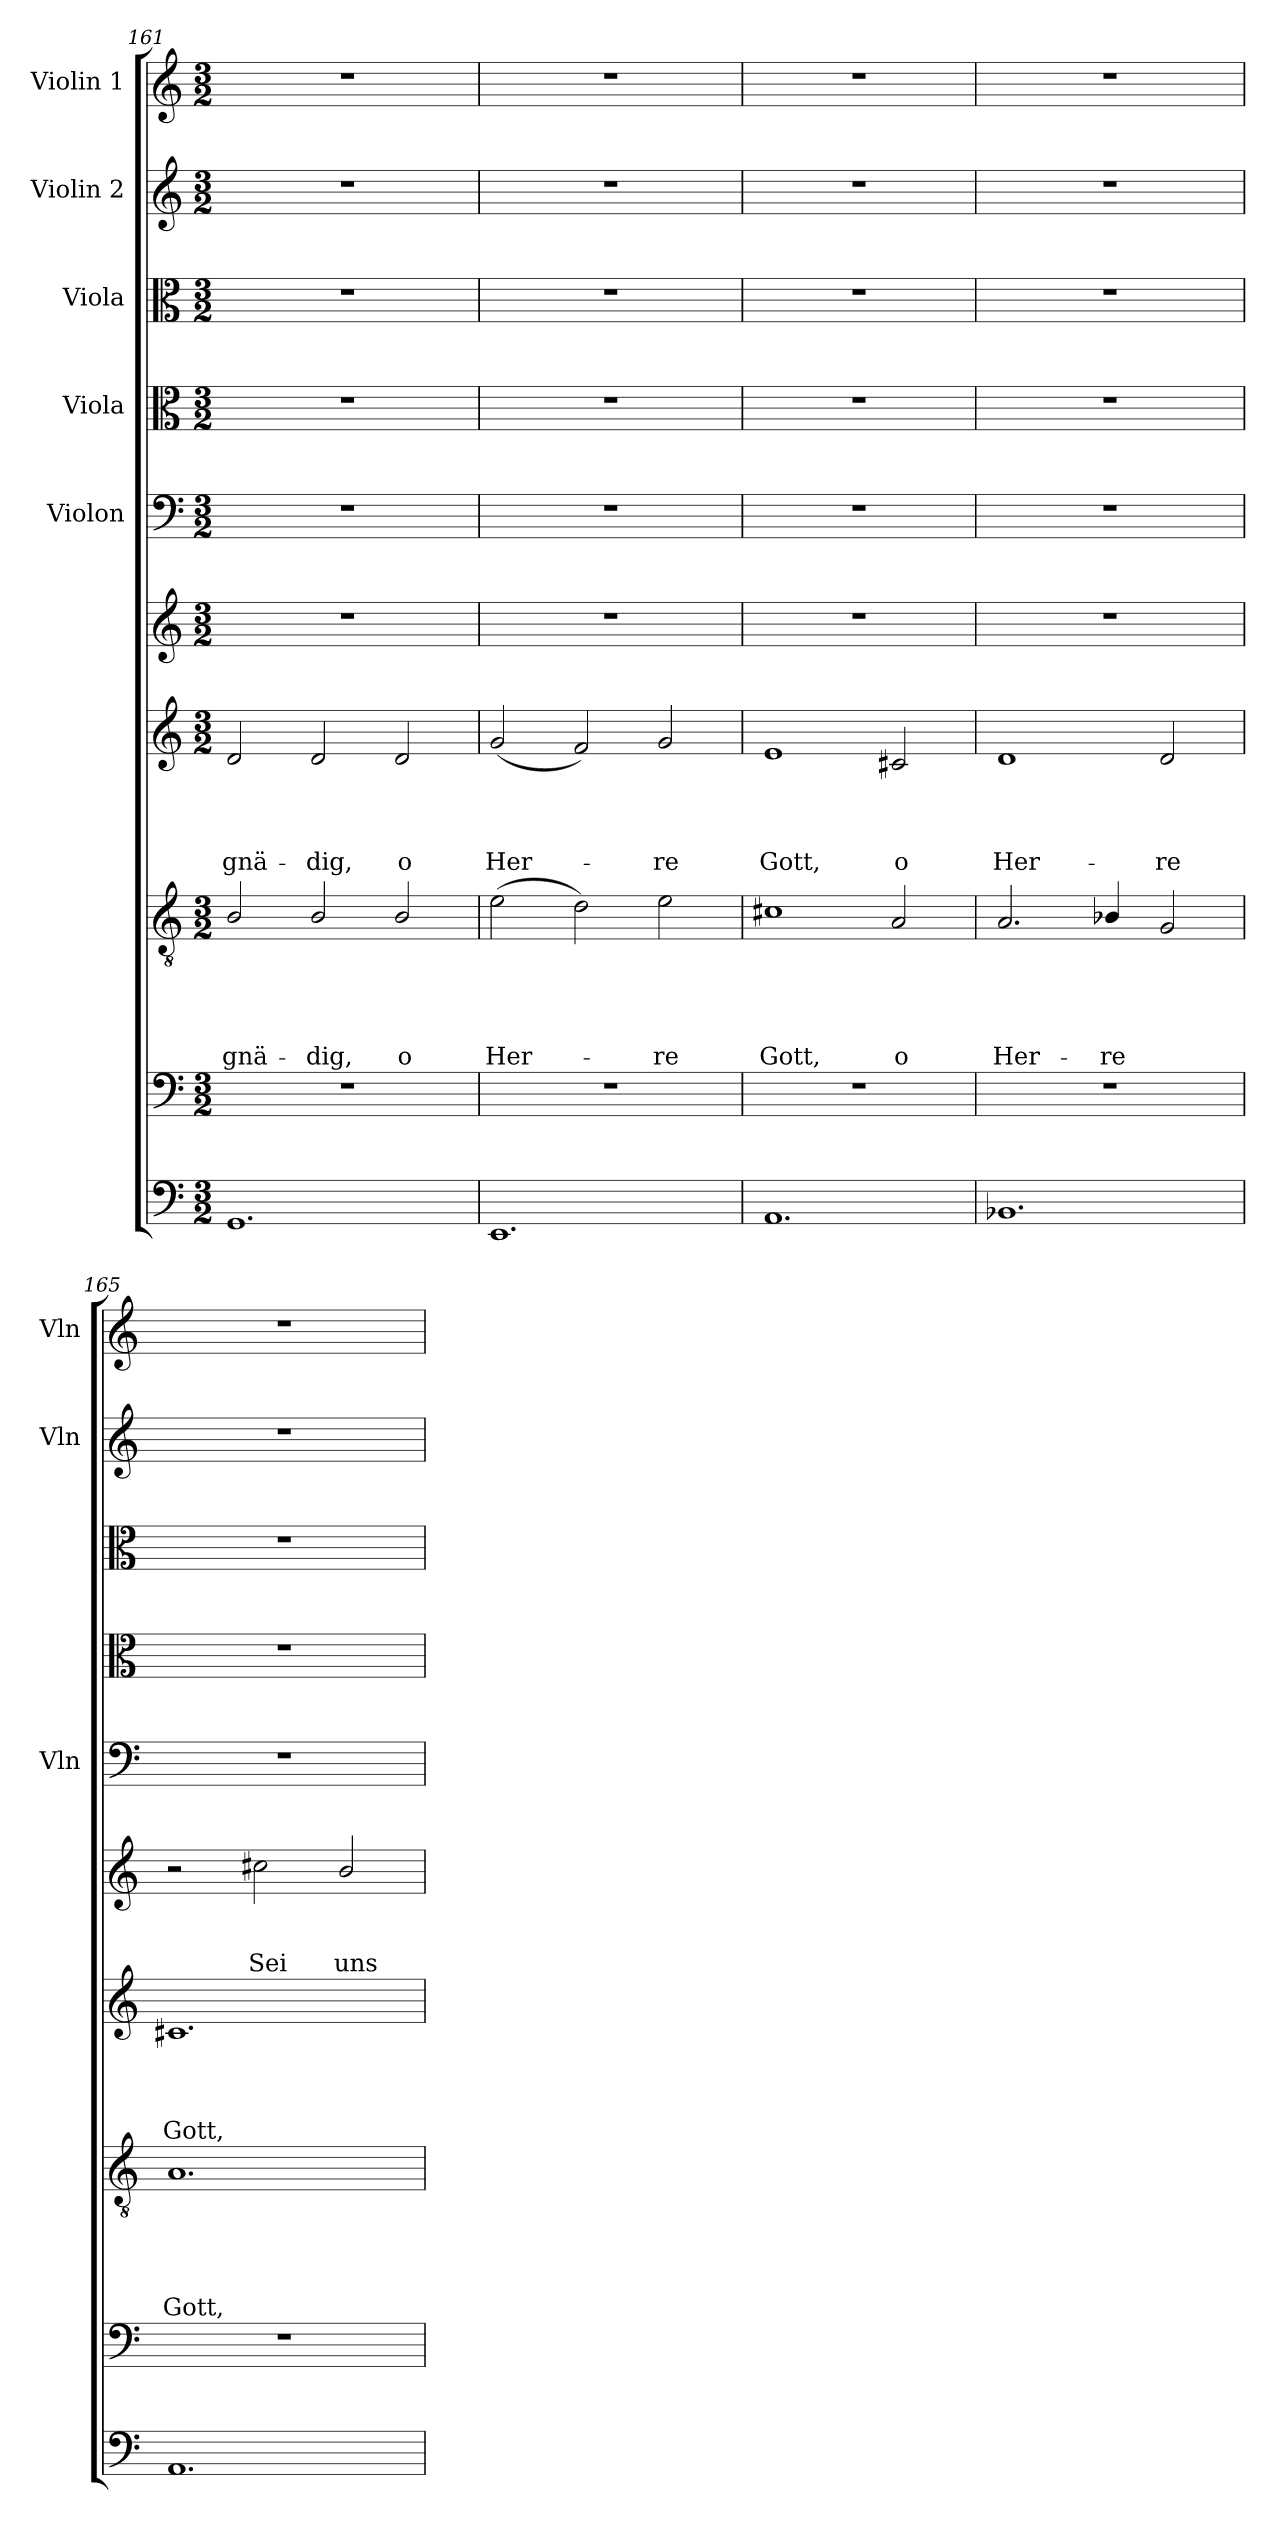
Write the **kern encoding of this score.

**kern	**kern	**kern	**text	**text	**text	**text	**text	**kern	**text	**text	**text	**text	**kern	**text	**text	**text	**kern	**kern	**kern	**kern	**kern
*part10	*part9	*part8	*part8	*part8	*part8	*part8	*part8	*part7	*part7	*part7	*part7	*part7	*part6	*part6	*part6	*part6	*part5	*part4	*part3	*part2	*part1
*staff10	*staff9	*staff8	*staff8	*staff8	*staff8	*staff8	*staff8	*staff7	*staff7	*staff7	*staff7	*staff7	*staff6	*staff6	*staff6	*staff6	*staff5	*staff4	*staff3	*staff2	*staff1
*	*	*	*	*	*	*	*	*	*	*	*	*	*	*	*	*	*I"Violon	*I"Viola	*I"Viola	*I"Violin 2	*I"Violin 1
*	*	*	*	*	*	*	*	*	*	*	*	*	*	*	*	*	*I'Vln	*	*	*I'Vln	*I'Vln
!!LO:LB:g=z
*clefF4	*clefF4	*clefGv2	*	*	*	*	*	*clefG2	*	*	*	*	*clefG2	*	*	*	*clefF4	*clefC3	*clefC3	*clefG2	*clefG2
*k[]	*k[]	*k[]	*	*	*	*	*	*k[]	*	*	*	*	*k[]	*	*	*	*k[]	*k[]	*k[]	*k[]	*k[]
*C:	*C:	*C:	*	*	*	*	*	*C:	*	*	*	*	*C:	*	*	*	*C:	*C:	*C:	*C:	*C:
*M3/2	*M3/2	*M3/2	*	*	*	*	*	*M3/2	*	*	*	*	*M3/2	*	*	*	*M3/2	*M3/2	*M3/2	*M3/2	*M3/2
=161	=161	=161	=161	=161	=161	=161	=161	=161	=161	=161	=161	=161	=161	=161	=161	=161	=161	=161	=161	=161	=161
!	!LO:N:vis=1	!	!	!	!	!	!LO:LY:b	!	!	!	!	!LO:LY:b	!LO:N:vis=1	!	!	!	!LO:N:vis=1	!LO:N:vis=1	!LO:N:vis=1	!LO:N:vis=1	!LO:N:vis=1
1.GG	1.r	2B/	.	.	.	.	gnä-	2d/	.	.	.	gnä-	1.r	.	.	.	1.r	1.r	1.r	1.r	1.r
!	!	!	!	!	!	!	!LO:LY:b	!	!	!	!	!LO:LY:b	!	!	!	!	!	!	!	!	!
.	.	2B/	.	.	.	.	-dig,	2d/	.	.	.	-dig,	.	.	.	.	.	.	.	.	.
!	!	!	!	!	!	!	!LO:LY:b	!	!	!	!	!LO:LY:b	!	!	!	!	!	!	!	!	!
.	.	2B/	.	.	.	.	o	2d/	.	.	.	o	.	.	.	.	.	.	.	.	.
=162	=162	=162	=162	=162	=162	=162	=162	=162	=162	=162	=162	=162	=162	=162	=162	=162	=162	=162	=162	=162	=162
!	!LO:N:vis=1	!	!	!	!	!	!LO:LY:b	!	!	!	!	!LO:LY:b	!LO:N:vis=1	!	!	!	!LO:N:vis=1	!LO:N:vis=1	!LO:N:vis=1	!LO:N:vis=1	!LO:N:vis=1
1.EE	1.r	(>2e\	.	.	.	.	Her-	(<2g/	.	.	.	Her-	1.r	.	.	.	1.r	1.r	1.r	1.r	1.r
.	.	2d\)	.	.	.	.	.	2f/)	.	.	.	.	.	.	.	.	.	.	.	.	.
!	!	!	!	!	!	!	!LO:LY:b	!	!	!	!	!LO:LY:b	!	!	!	!	!	!	!	!	!
.	.	2e\	.	.	.	.	-re	2g/	.	.	.	-re	.	.	.	.	.	.	.	.	.
=163	=163	=163	=163	=163	=163	=163	=163	=163	=163	=163	=163	=163	=163	=163	=163	=163	=163	=163	=163	=163	=163
!	!LO:N:vis=1	!	!	!	!	!	!LO:LY:b	!	!	!	!	!LO:LY:b	!LO:N:vis=1	!	!	!	!LO:N:vis=1	!LO:N:vis=1	!LO:N:vis=1	!LO:N:vis=1	!LO:N:vis=1
1.AA	1.r	1c#X	.	.	.	.	Gott,	1e	.	.	.	Gott,	1.r	.	.	.	1.r	1.r	1.r	1.r	1.r
!	!	!	!	!	!	!	!LO:LY:b	!	!	!	!	!LO:LY:b	!	!	!	!	!	!	!	!	!
.	.	2A/	.	.	.	.	o	2c#X/	.	.	.	o	.	.	.	.	.	.	.	.	.
=164	=164	=164	=164	=164	=164	=164	=164	=164	=164	=164	=164	=164	=164	=164	=164	=164	=164	=164	=164	=164	=164
!	!LO:N:vis=1	!	!	!	!	!	!LO:LY:b	!	!	!	!	!LO:LY:b	!LO:N:vis=1	!	!	!	!LO:N:vis=1	!LO:N:vis=1	!LO:N:vis=1	!LO:N:vis=1	!LO:N:vis=1
1.BB-X	1.r	2.A/	.	.	.	.	Her-	1d	.	.	.	Her-	1.r	.	.	.	1.r	1.r	1.r	1.r	1.r
!	!	!	!	!	!	!	!LO:LY:b	!	!	!	!	!	!	!	!	!	!	!	!	!	!
.	.	4B-X/	.	.	.	.	-re	.	.	.	.	.	.	.	.	.	.	.	.	.	.
!	!	!	!	!	!	!	!	!	!	!	!	!LO:LY:b	!	!	!	!	!	!	!	!	!
.	.	2G/	.	.	.	.	.	2d/	.	.	.	-re	.	.	.	.	.	.	.	.	.
=165	=165	=165	=165	=165	=165	=165	=165	=165	=165	=165	=165	=165	=165	=165	=165	=165	=165	=165	=165	=165	=165
!	!LO:N:vis=1	!	!	!	!	!	!LO:LY:b	!	!	!	!	!LO:LY:b	!	!	!	!	!LO:N:vis=1	!LO:N:vis=1	!LO:N:vis=1	!LO:N:vis=1	!LO:N:vis=1
1.AA	1.r	1.A	.	.	.	.	Gott,	1.c#X	.	.	.	Gott,	2r	.	.	.	1.r	1.r	1.r	1.r	1.r
!	!	!	!	!	!	!	!	!	!	!	!	!	!	!	!	!LO:LY:b	!	!	!	!	!
.	.	.	.	.	.	.	.	.	.	.	.	.	2cc#X\	.	.	Sei	.	.	.	.	.
!	!	!	!	!	!	!	!	!	!	!	!	!	!	!	!	!LO:LY:b	!	!	!	!	!
.	.	.	.	.	.	.	.	.	.	.	.	.	2b/	.	.	uns	.	.	.	.	.
=	=	=	=	=	=	=	=	=	=	=	=	=	=	=	=	=	=	=	=	=	=
*-	*-	*-	*-	*-	*-	*-	*-	*-	*-	*-	*-	*-	*-	*-	*-	*-	*-	*-	*-	*-	*-
